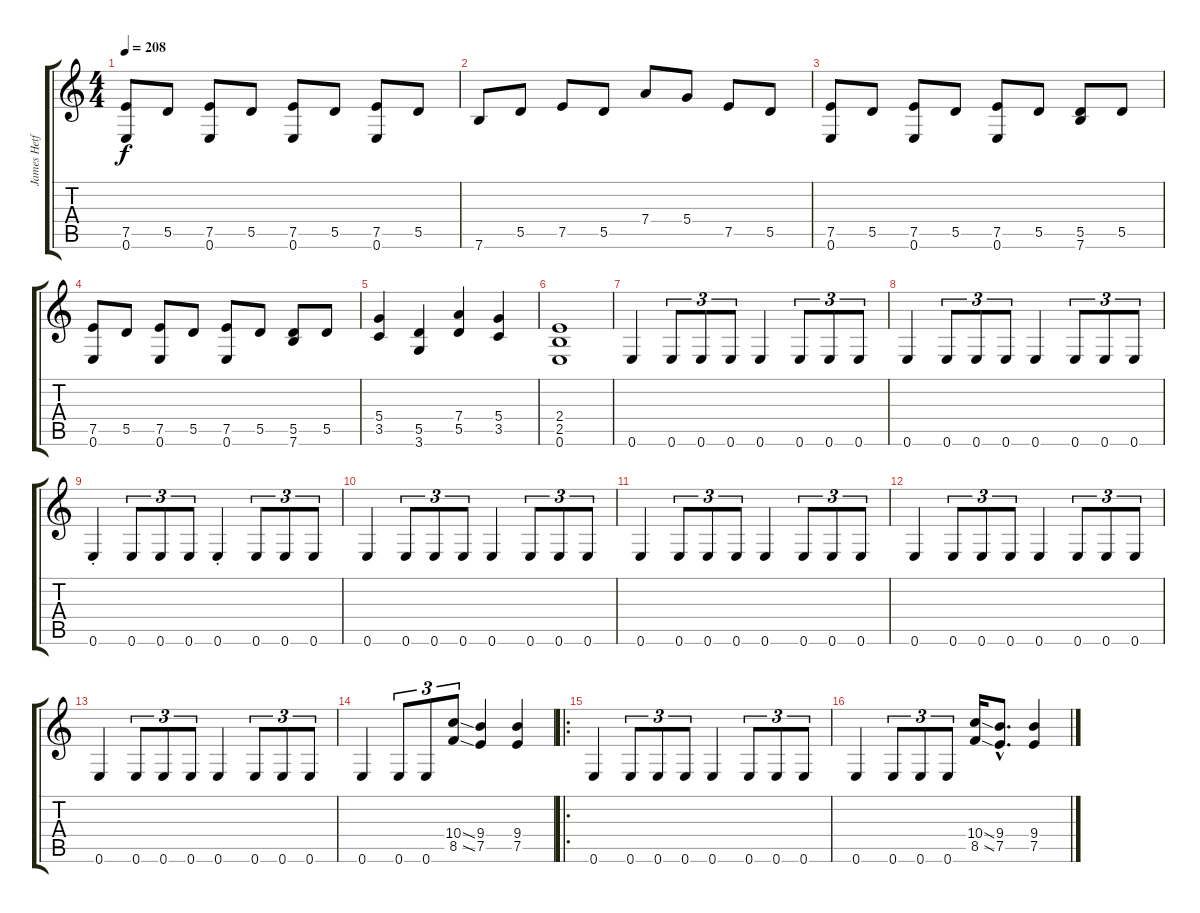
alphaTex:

\track ("James Hetfield (Guitar 1)" "James Hetf") {instrument distortionguitar}
\staff {score tabs}
\tuning (E4 B3 G3 D3 A2 E2) {hide}
\ts (4 4)
\tempo 208
\clef g2
\ks c
(7.5 0.6).8{dy f} 5.5.8 (7.5 0.6).8 5.5.8 (7.5 0.6).8 5.5.8 (7.5 0.6).8 5.5.8 |
7.6.8 5.5.8 7.5.8 5.5.8 7.4.8 5.4.8 7.5.8 5.5.8 |
(7.5 0.6).8 5.5.8 (7.5 0.6).8 5.5.8 (7.5 0.6).8 5.5.8 (5.5 7.6).8 5.5.8 |
(7.5 0.6).8 5.5.8 (7.5 0.6).8 5.5.8 (7.5 0.6).8 5.5.8 (5.5 7.6).8 5.5.8 |
(5.4 3.5).4 (5.5 3.6).4 (7.4 5.5).4 (5.4 3.5).4 |
(2.4 2.5 0.6).1 |
0.6.4 0.6.8{tu (3 2)} 0.6.8{tu (3 2)} 0.6.8{tu (3 2)} 0.6.4 0.6.8{tu (3 2)} 0.6.8{tu (3 2)} 0.6.8{tu (3 2)} |
0.6.4 0.6.8{tu (3 2)} 0.6.8{tu (3 2)} 0.6.8{tu (3 2)} 0.6.4 0.6.8{tu (3 2)} 0.6.8{tu (3 2)} 0.6.8{tu (3 2)} |
0.6{st}.4 0.6.8{tu (3 2)} 0.6.8{tu (3 2)} 0.6.8{tu (3 2)} 0.6{st}.4 0.6.8{tu (3 2)} 0.6.8{tu (3 2)} 0.6.8{tu (3 2)} |
0.6.4 0.6.8{tu (3 2)} 0.6.8{tu (3 2)} 0.6.8{tu (3 2)} 0.6.4 0.6.8{tu (3 2)} 0.6.8{tu (3 2)} 0.6.8{tu (3 2)} |
0.6.4 0.6.8{tu (3 2)} 0.6.8{tu (3 2)} 0.6.8{tu (3 2)} 0.6.4 0.6.8{tu (3 2)} 0.6.8{tu (3 2)} 0.6.8{tu (3 2)} |
0.6.4 0.6.8{tu (3 2)} 0.6.8{tu (3 2)} 0.6.8{tu (3 2)} 0.6.4 0.6.8{tu (3 2)} 0.6.8{tu (3 2)} 0.6.8{tu (3 2)} |
0.6.4 0.6.8{tu (3 2)} 0.6.8{tu (3 2)} 0.6.8{tu (3 2)} 0.6.4 0.6.8{tu (3 2)} 0.6.8{tu (3 2)} 0.6.8{tu (3 2)} |
0.6.4 0.6.8{tu (3 2)} 0.6.8{tu (3 2)} (10.4{ss} 8.5{ss}).8{tu (3 2)} (9.4 7.5).4 (9.4 7.5).4 |
\ro
0.6.4 0.6.8{tu (3 2)} 0.6.8{tu (3 2)} 0.6.8{tu (3 2)} 0.6.4 0.6.8{tu (3 2)} 0.6.8{tu (3 2)} 0.6.8{tu (3 2)} |
0.6.4 0.6.8{tu (3 2)} 0.6.8{tu (3 2)} 0.6.8{tu (3 2)} (10.4{ss} 8.5{ss}).16 (9.4{hac} 7.5{hac}).8{d} (9.4 7.5).4
